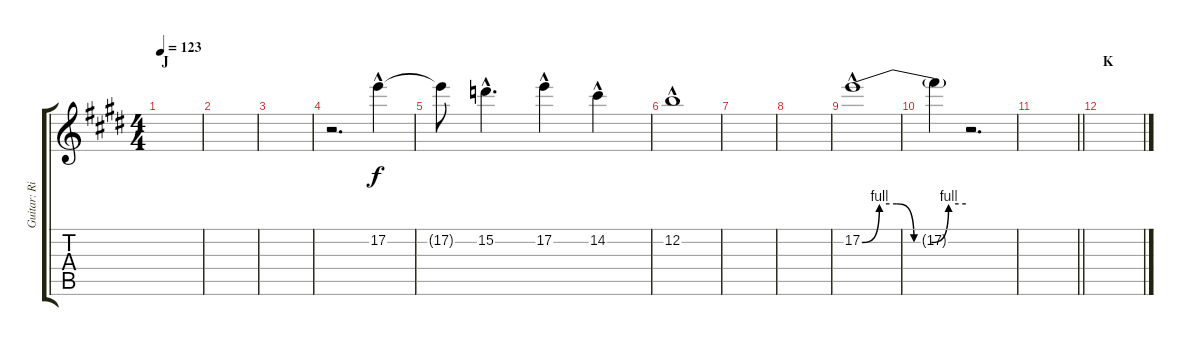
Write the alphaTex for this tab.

\track ("Guitar: Rik" "Guitar: Ri") {instrument overdrivenguitar}
\staff {score tabs}
\tuning (E4 B3 G3 D3 A2 E2) {hide}
\ts (4 4)
\section ("" "J")
\tempo 123
\clef g2
\ks e
|
|
|
r.2{d volume 16} 17.2{hac}.4 |
17.2{t}.8 15.2{hac}.4{d} 17.2{hac}.4 14.2{hac}.4 |
12.2{hac}.1 |
|
|
17.2{be (custom 0 0 10 4 20 4 30 0 40 0 50 4 60 4) hac}.1 |
17.2{t}.4 r.2{d} |
\barLineRight lightlight
|
\section ("" "K")
